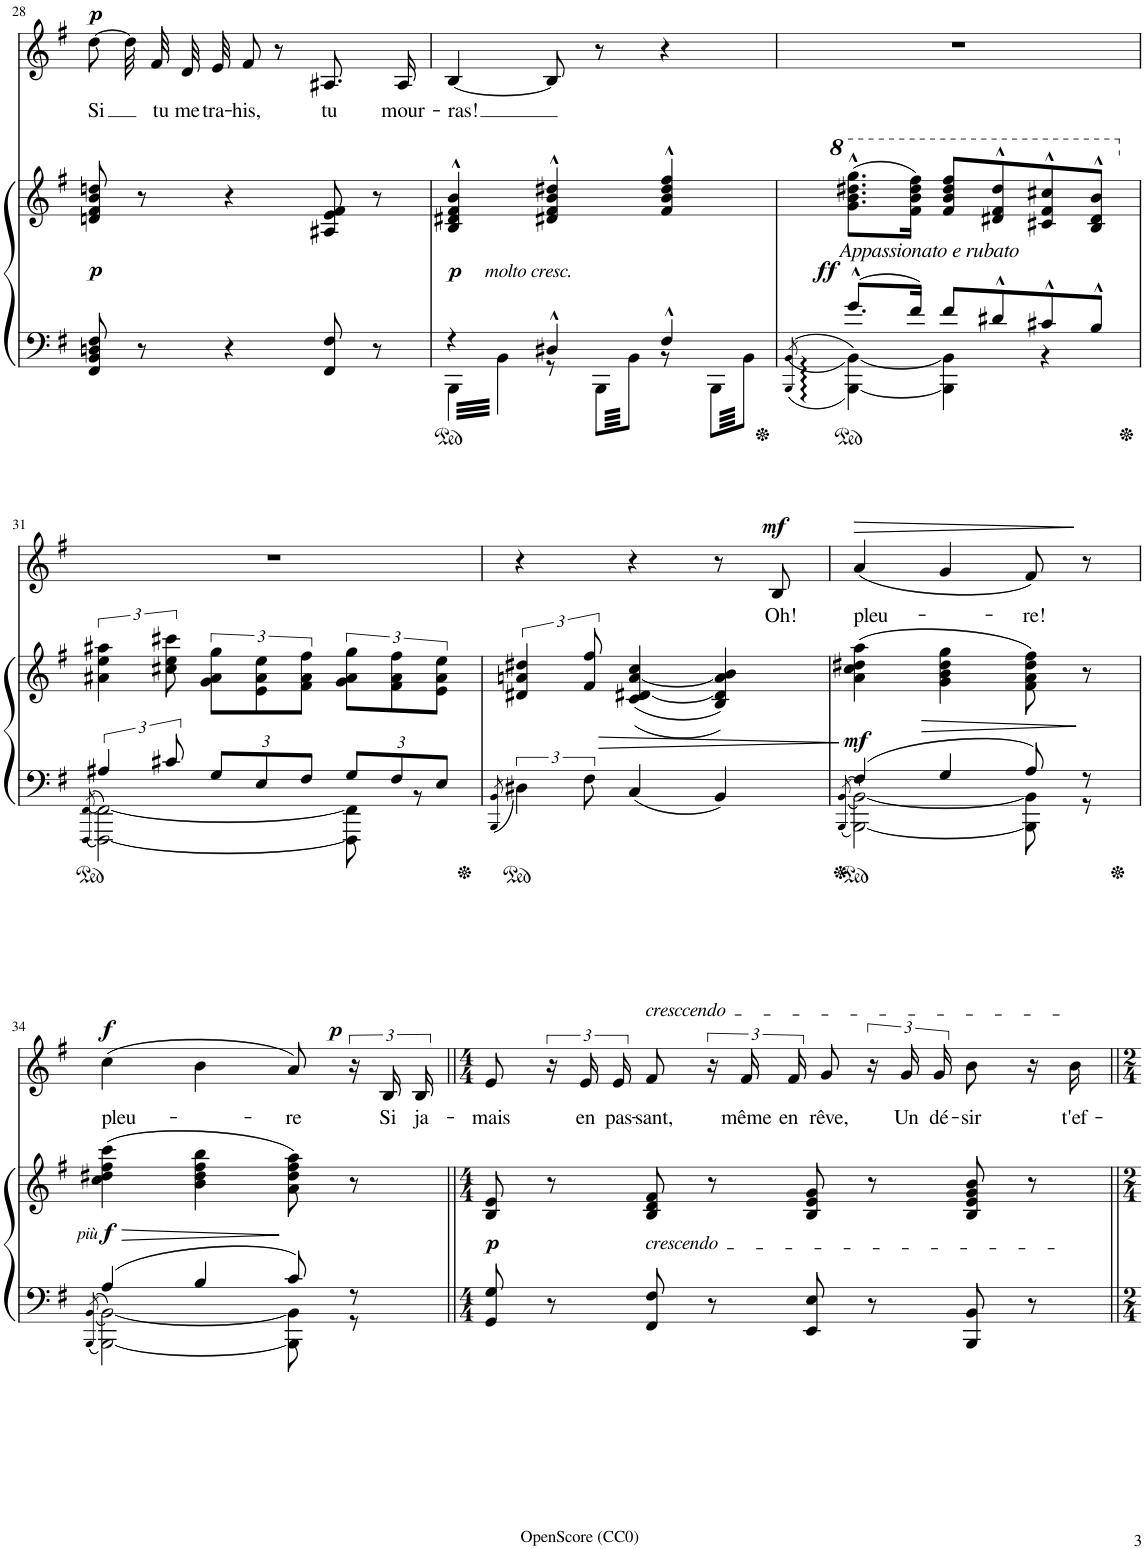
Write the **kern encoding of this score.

**kern	**kern	**dynam	**kern	**text	**dynam
*part2	*part2	*part2	*part1	*part1	*part1
*staff3	*staff2	*staff2/3	*staff1	*staff1	*staff1
*I"Piano	*	*	*I"Chant Voice	*	*
*I'Pno	*	*	*	*	*
!!LO:PB:g=z
*clefF4	*clefG2	*	*clefG2	*	*
*k[f#]	*k[f#]	*	*k[f#]	*	*
*M3/4	*M3/4	*	*M3/4	*	*
=28	=28	=28	=28	=28	=28
!	!	!LO:DY:b	!	!LO:LY:b	!LO:DY:a
8FF#/ 8BB/ 8Dn/ 8F#/	8dn/ 8f#/ 8b/ 8ddn/	p	[8dd/L	Si	p
8r	8r	.	32dd/LL]	.	.
!	!	!	!	!LO:LY:b	!
.	.	.	32f#/	tu	.
!	!	!	!	!LO:LY:b	!
.	.	.	32d/	me	.
!	!	!	!	!LO:LY:b	!
.	.	.	32e/JJJ	tra-	.
!	!	!	!	!LO:LY:b	!
4r	4r	.	8f#/	-his,	.
.	.	.	8r	.	.
!	!	!	!	!LO:LY:b	!
8FF#/ 8F#/	8A#X/ 8e/ 8f#/	.	8.A#X/L	tu	.
8r	8r	.	.	.	.
!	!	!	!	!LO:LY:b	!
.	.	.	16A#/Jk	mour-	.
=29	=29	=29	=29	=29	=29
*^	*	*	*	*	*
!	!	!LO:TX:b:i:t=molto cresc.	!	!	!	!
!	!	!	!LO:DY:b	!	!LO:LY:b	!
4r	12.BBB\	4B/^^ 4d#X/^^ 4f#/^^ 4b/^^	p	[4B/	-ras!	.
.	12.BB\	.	.	.	.	.
4D#X^^/	8r	4d#X/^^ 4f#/^^ 4b/^^ 4dd#X/^^	.	8B/]	.	.
.	24.BBB\L	.	.	8r	.	.
.	24.BB\J	.	.	.	.	.
4F#^^/	8r	4f#/^^ 4b/^^ 4dd#/^^ 4ff#/^^	.	4r	.	.
.	24.BBB\L	.	.	.	.	.
.	24.BB\J	.	.	.	.	.
=30	=30	=30	=30	=30	=30	=30
.	8qBBB/ 8qBB/	.	.	.	.	.
*	*	*8va	*	*	*	*
!	!	!LO:TX:b:i:t=Appassionato e rubato	!	!	!	!
!	!	!	!LO:DY:b	!	!	!
8.g^^/L	[<4BBB\ [<4BB\	(8.gg\^^ 8.bb\^^ 8.ddd#X\^^ 8.ggg\^^L	ff	2.r	.	.
16f#/Jk	.	16ff#\ 16bb\ 16ddd#\ 16fff#\Jk)	.	.	.	.
8f#/L	4BBB\] 4BB\]	8ff#/ 8bb/ 8ddd#/ 8fff#/L	.	.	.	.
8d#X^^/	.	8dd#X/^^ 8ff#/^^ 8ddd#/^^	.	.	.	.
8c#X^^/	4r	8cc#X/^^ 8ff#/^^ 8ccc#X/^^	.	.	.	.
8B^^/J	.	8b/^^ 8dd#/^^ 8bb/^^J	.	.	.	.
!!LO:LB:g=z
=31	=31	=31	=31	=31	=31	=31
.	8qFFF#/ 8qFF#/	.	.	.	.	.
*	*	*X8va	*	*	*	*
6A#X/	[2FFF#\ [2FF#\	6a#X\ 6ee\ 6aa#X\	.	2.r	.	.
12c#X/	.	12cc#X\ 12ee\ 12ccc#X\	.	.	.	.
*Xbrackettup	*	*	*	*	*	*
12G/L	.	12g\ 12a#\ 12gg\L	.	.	.	.
12E/	.	12e\ 12a#\ 12ee\	.	.	.	.
12F#/J	.	12f#\ 12a#\ 12ff#\J	.	.	.	.
12G/L	8FFF#\] 8FF#\]	12g\ 12a#\ 12gg\L	.	.	.	.
12F#/	.	12f#\ 12a#\ 12ff#\	.	.	.	.
.	8r	.	.	.	.	.
12E/J	.	12e\ 12a#\ 12ee\J	.	.	.	.
*v	*v	*	*	*	*	*
=32	=32	=32	=32	=32	=32
8qBBB/ 8qBB/	.	.	.	.	.
*brackettup	*	*	*	*	*
6D#X\	6d#X/ 6an/ 6dd#X/	.	4r	.	.
!	!	!LO:HP:b	!	!	!
12F#\	12f#/ 12ff#/	>	.	.	.
4C/	((<4c/ [4d#X/ [<4a/ 4cc/	.	4r	.	.
4BB/	4B/ 4d#/] 4a/] 4b/))	.	8r	.	.
!	!	!	!	!LO:LY:b	!LO:DY:a
.	.	.	8B/	Oh!	mf
=33	=33	=33	=33	=33	=33
*^	*	*	*	*	*
.	8qBBB/ 8qBB/	.	.	.	.	.
!	!	!	!LO:DY:b	!	!LO:LY:b	!LO:HP:b
4F#/	[2BBB\ [2BB\	(4a\ 4cc\ 4dd#X\ 4aa\	mf	(4a/	pleu-	>
!	!	!	!LO:HP:b	!	!	!
4G/	.	4g\ 4b\ 4dd#\ 4gg\	>	4g/	.	.
!	!	!	!	!	!LO:LY:b	!
8A/	8BBB\] 8BB\]	8f#\ 8a\ 8dd#\ 8ff#\)	.	8f#/)	-re!	.
8r	8r	8r	]	8r	.	]
!!LO:LB:g=z
=34	=34	=34	=34	=34	=34	=34
.	8qBBB/ 8qBB/	.	.	.	.	.
!	!	!	!LO:DY:b	!	!LO:LY:b	!
!	!	!	!LO:DY:n=1:b	!	!	!LO:DY:a
4A/	[2BBB\ [2BB\	(4cc\ 4dd#X\ 4ff#\ 4ccc\	other-dynamics f	(4cc\	pleu-	f
4B/	.	4b\ 4dd#\ 4ff#\ 4bb\	.	4b\	.	.
!	!	!	!	!	!LO:LY:b	!
8c/	8BBB\] 8BB\]	8a\ 8dd#\ 8ff#\ 8aa\)	]	8a/)	-re	.
!	!	!	!	!	!	!LO:DY:a
8r	8r	8r	.	24r	.	p
!	!	!	!	!	!LO:LY:b	!
.	.	.	.	24B/LL	Si	.
!	!	!	!	!	!LO:LY:b	!
.	.	.	.	24B/JJ	ja-	.
*v	*v	*	*	*	*	*
=35||	=35||	=35||	=35||	=35||	=35||
*M4/4	*M4/4	*	*M4/4	*	*
!	!	!LO:DY:b	!	!LO:LY:b	!
8GG/ 8G/	8B/ 8e/	p	8e/	-mais	.
8r	8r	.	24r	.	.
!	!	!	!	!LO:LY:b	!
.	.	.	24e/LL	en	.
!	!	!	!	!LO:LY:b	!
.	.	.	24e/JJ	pas-	.
!	!	!	!LO:TX:a:i:t=cresccendo	!	!
!	!LO:TX:b:i:t=crescendo	!	!	!	!
!	!	!	!	!LO:LY:b	!
8FF#/ 8F#/	8B/ 8d/ 8f#/	.	8f#/	-sant,	.
8r	8r	.	24r	.	.
!	!	!	!	!LO:LY:b	!
.	.	.	24f#/LL	même	.
!	!	!	!	!LO:LY:b	!
.	.	.	24f#/JJ	en	.
!	!	!	!	!LO:LY:b	!
8EE/ 8E/	8B/ 8e/ 8g/	.	8g/	rêve,	.
8r	8r	.	24r	.	.
!	!	!	!	!LO:LY:b	!
.	.	.	24g/LL	Un	.
!	!	!	!	!LO:LY:b	!
.	.	.	24g/JJ	dé-	.
!	!	!	!	!LO:LY:b	!
8BBB/ 8BB/	8B/ 8e/ 8g/ 8b/	.	8b\	-sir	.
8r	8r	.	16r	.	.
!	!	!	!	!LO:LY:b	!
.	.	.	16b\	t'ef-	.
=||	=||	=||	=||	=||	=||
*-	*-	*-	*-	*-	*-
